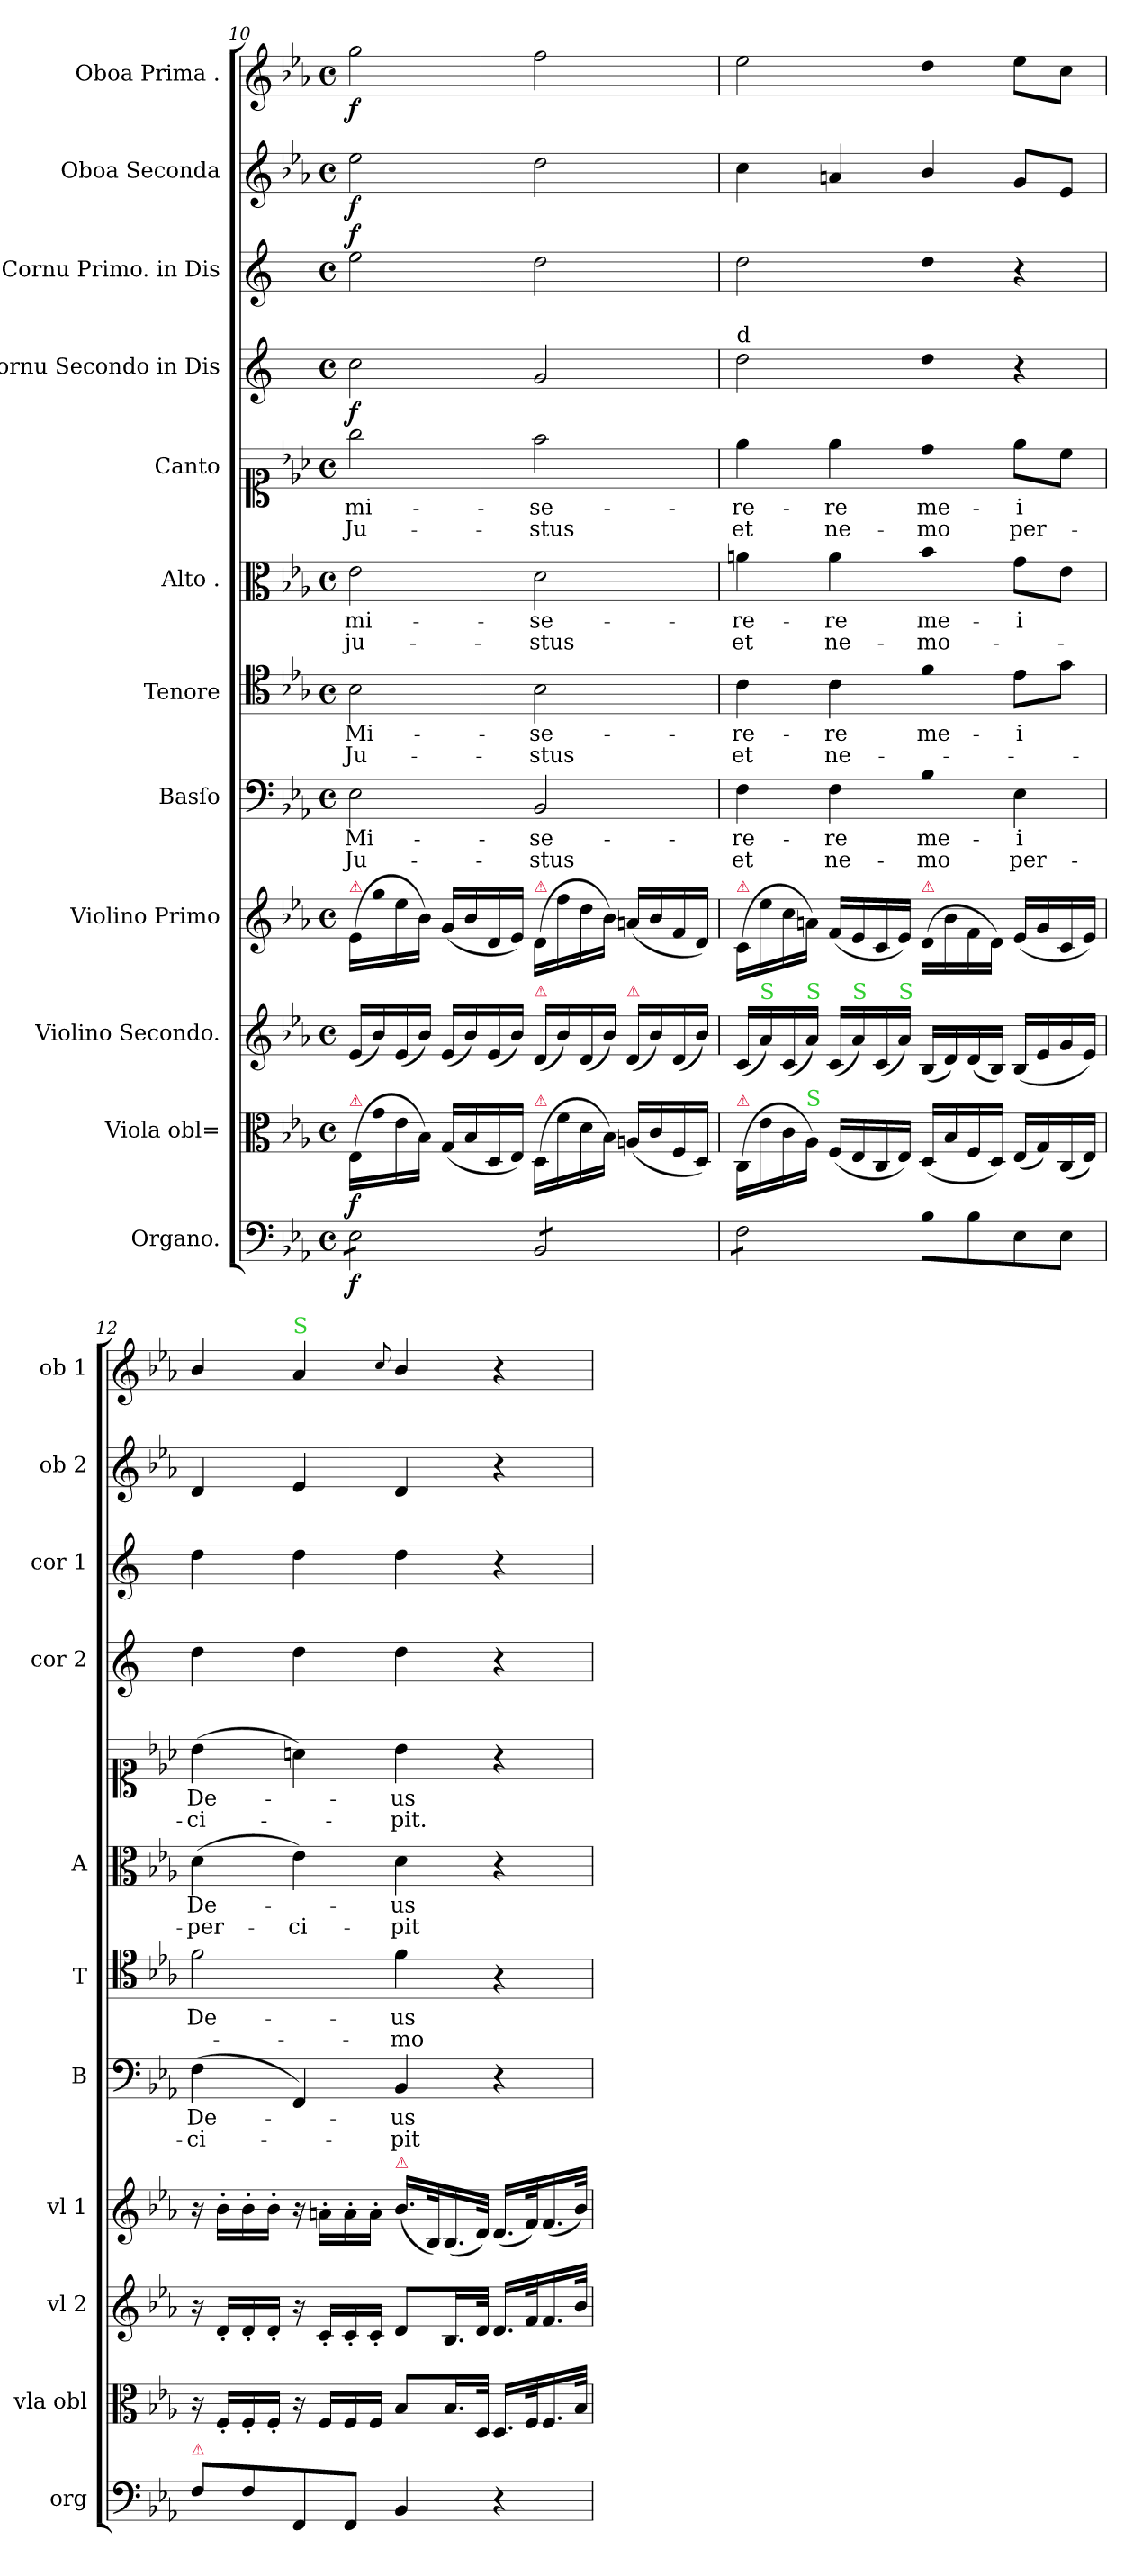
**kern	**dynam	**kern	**dynam	**kern	**kern	**dynam	**kern	**text	**text	**kern	**text	**text	**kern	**text	**text	**kern	**text	**text	**kern	**dynam	**kern	**dynam	**kern	**dynam	**kern	**dynam
*part12	*part12	*part11	*part11	*part10	*part9	*part9	*part8	*part8	*part8	*part7	*part7	*part7	*part6	*part6	*part6	*part5	*part5	*part5	*part4	*part4	*part3	*part3	*part2	*part2	*part1	*part1
*staff12	*staff12	*staff11	*staff11	*staff10	*staff9	*staff9	*staff8	*staff8	*staff8	*staff7	*staff7	*staff7	*staff6	*staff6	*staff6	*staff5	*staff5	*staff5	*staff4	*staff4	*staff3	*staff3	*staff2	*staff2	*staff1	*staff1
*I"Organo.	*	*I"Viola obl=	*	*I"Violino Secondo.	*I"Violino Primo	*	*I"Basſo	*	*	*I"Tenore	*	*	*I"Alto .	*	*	*I"Canto	*	*	*I"Cornu Secondo in Dis	*	*I"Cornu Primo. in Dis	*	*I"Oboa Seconda	*	*I"Oboa Prima .	*
*I'org	*	*I'vla obl	*	*I'vl 2	*I'vl 1	*	*I'B	*	*	*I'T	*	*	*I'A	*	*	*	*	*	*I'cor 2	*	*I'cor 1	*	*I'ob 2	*	*I'ob 1	*
*clefF4	*	*clefC3	*	*clefG2	*clefG2	*	*clefF4	*	*	*clefC4	*	*	*clefC3	*	*	*clefC1	*	*	*clefG2	*	*clefG2	*	*clefG2	*	*clefG2	*
*	*	*	*	*	*	*	*	*	*	*	*	*	*	*	*	*	*	*	*ITrd5c9	*	*ITrd5c9	*	*	*	*	*
*k[b-e-a-]	*	*k[b-e-a-]	*	*k[b-e-a-]	*k[b-e-a-]	*	*k[b-e-a-]	*	*	*k[b-e-a-]	*	*	*k[b-e-a-]	*	*	*k[b-e-a-]	*	*	*k[b-e-a-]	*	*k[b-e-a-]	*	*k[b-e-a-]	*	*k[b-e-a-]	*
*E-:	*	*E-:	*	*E-:	*E-:	*	*E-:	*	*	*E-:	*	*	*E-:	*	*	*E-:	*	*	*E-:	*	*E-:	*	*E-:	*	*E-:	*
*M4/4	*	*M4/4	*	*M4/4	*M4/4	*	*M4/4	*	*	*M4/4	*	*	*M4/4	*	*	*M4/4	*	*	*M4/4	*	*M4/4	*	*M4/4	*	*M4/4	*
*met(c)	*	*met(c)	*	*met(c)	*met(c)	*	*met(c)	*	*	*met(c)	*	*	*met(c)	*	*	*met(c)	*	*	*met(c)	*	*met(c)	*	*met(c)	*	*met(c)	*
=10	=10	=10	=10	=10	=10	=10	=10	=10	=10	=10	=10	=10	=10	=10	=10	=10	=10	=10	=10	=10	=10	=10	=10	=10	=10	=10
!	!	!	!	!	!LO:TX:a:color=crimson:t=⚠	!	!	!	!	!	!	!	!	!	!	!	!	!	!	!	!	!	!	!	!	!
!	!	!LO:TX:a:color=crimson:t=⚠	!	!	!	!	!	!	!	!	!	!	!	!	!	!	!	!	!	!	!	!	!	!	!	!
!	!	!	!	!	!	!LO:DY:rj	!	!	!	!	!	!	!	!	!	!	!	!	!	!	!	!LO:DY:a	!	!	!	!
*tremolo	*	*	*	*	*	*	*	*	*	*	*	*	*	*	*	*	*	*	*	*	*	*	*	*	*	*
8E-\L	f	(16E-/LL	f	(16e-/LL	(16e-/LL	f&colon;	2E-\	Mi-	Ju-	2B-\	Mi-	Ju-	2e-\	mi-	ju-	2gg\	mi-	Ju-	2e-\	f	2g\	f	2ee-\	f	2gg\	f
.	.	16g\	.	16b-/)	16gg\	.	.	.	.	.	.	.	.	.	.	.	.	.	.	.	.	.	.	.	.	.
8E-\	.	16e-\	.	(16e-/	16ee-\	.	.	.	.	.	.	.	.	.	.	.	.	.	.	.	.	.	.	.	.	.
.	.	16B-\JJ)	.	16b-/JJ)	16b-\JJ)	.	.	.	.	.	.	.	.	.	.	.	.	.	.	.	.	.	.	.	.	.
8E-\	.	(16G/LL	.	(16e-/LL	(16g/LL	.	.	.	.	.	.	.	.	.	.	.	.	.	.	.	.	.	.	.	.	.
.	.	16B-/	.	16b-/)	16b-/	.	.	.	.	.	.	.	.	.	.	.	.	.	.	.	.	.	.	.	.	.
8E-\J	.	16D/	.	(16e-/	16d/	.	.	.	.	.	.	.	.	.	.	.	.	.	.	.	.	.	.	.	.	.
.	.	16E-/JJ)	.	16b-/JJ)	16e-/JJ)	.	.	.	.	.	.	.	.	.	.	.	.	.	.	.	.	.	.	.	.	.
!	!	!	!	!	!LO:TX:a:color=crimson:t=⚠	!	!	!	!	!	!	!	!	!	!	!	!	!	!	!	!	!	!	!	!	!
!	!	!	!	!LO:TX:a:color=crimson:t=⚠	!	!	!	!	!	!	!	!	!	!	!	!	!	!	!	!	!	!	!	!	!	!
!	!	!LO:TX:a:color=crimson:t=⚠	!	!	!	!	!	!	!	!	!	!	!	!	!	!	!	!	!	!	!	!	!	!	!	!
8BB-/L	.	(16D/LL	.	(16d/LL	(16d/LL	.	2BB-/	-se-	-stus	2B-\	-se-	-stus	2d\	-se-	-stus	2ff\	-se-	-stus	2B-/	.	2f\	.	2dd\	.	2ff\	.
.	.	16f\	.	16b-\)	16ff\	.	.	.	.	.	.	.	.	.	.	.	.	.	.	.	.	.	.	.	.	.
8BB-/	.	16d\	.	(16d/	16dd\	.	.	.	.	.	.	.	.	.	.	.	.	.	.	.	.	.	.	.	.	.
.	.	16B-\JJ)	.	16b-\JJ)	16b-\JJ)	.	.	.	.	.	.	.	.	.	.	.	.	.	.	.	.	.	.	.	.	.
!	!	!	!	!LO:TX:a:color=crimson:t=⚠	!	!	!	!	!	!	!	!	!	!	!	!	!	!	!	!	!	!	!	!	!	!
8BB-/	.	(16An/LL	.	(16d/LL	(16an/LL	.	.	.	.	.	.	.	.	.	.	.	.	.	.	.	.	.	.	.	.	.
.	.	16c/	.	16b-\)	16b-/	.	.	.	.	.	.	.	.	.	.	.	.	.	.	.	.	.	.	.	.	.
8BB-/J	.	16F/	.	(16d/	16f/	.	.	.	.	.	.	.	.	.	.	.	.	.	.	.	.	.	.	.	.	.
.	.	16D/JJ)	.	16b-\JJ)	16d/JJ)	.	.	.	.	.	.	.	.	.	.	.	.	.	.	.	.	.	.	.	.	.
=11	=11	=11	=11	=11	=11	=11	=11	=11	=11	=11	=11	=11	=11	=11	=11	=11	=11	=11	=11	=11	=11	=11	=11	=11	=11	=11
!	!	!	!	!	!	!	!	!	!	!	!	!	!	!	!	!	!	!	!LO:TX:a:t=d	!	!	!	!	!	!	!
!	!	!	!	!	!LO:TX:a:color=crimson:t=⚠	!	!	!	!	!	!	!	!	!	!	!	!	!	!	!	!	!	!	!	!	!
!	!	!LO:TX:a:color=crimson:t=⚠	!	!	!	!	!	!	!	!	!	!	!	!	!	!	!	!	!	!	!	!	!	!	!	!
8F\L	.	(16C/LL	.	(16c/LL	(16c/LL	.	4F\	-re-	et	4c\	-re-	et	4an\	-re-	et	4ee-\	-re-	et	2f\	.	2f\	.	4cc\	.	2ee-\	.
!	!	!	!	!LO:TX:a:color=limegreen:t=S	!	!	!	!	!	!	!	!	!	!	!	!	!	!	!	!	!	!	!	!	!	!
.	.	16e-\	.	16a-/)	16ee-\	.	.	.	.	.	.	.	.	.	.	.	.	.	.	.	.	.	.	.	.	.
8F\	.	16c\	.	(16c/	16cc\	.	.	.	.	.	.	.	.	.	.	.	.	.	.	.	.	.	.	.	.	.
!	!	!	!	!LO:TX:a:color=limegreen:t=S	!	!	!	!	!	!	!	!	!	!	!	!	!	!	!	!	!	!	!	!	!	!
!	!	!LO:TX:a:color=limegreen:t=S	!	!	!	!	!	!	!	!	!	!	!	!	!	!	!	!	!	!	!	!	!	!	!	!
.	.	16A-\JJ)	.	16a-/JJ)	16an\JJ)	.	.	.	.	.	.	.	.	.	.	.	.	.	.	.	.	.	.	.	.	.
8F\	.	(16F/LL	.	(16c/LL	(16f/LL	.	4F\	-re	ne-	4c\	-re	ne-	4a\	-re	ne-	4ee-\	-re	ne-	.	.	.	.	4an/	.	.	.
!	!	!	!	!LO:TX:a:color=limegreen:t=S	!	!	!	!	!	!	!	!	!	!	!	!	!	!	!	!	!	!	!	!	!	!
.	.	16E-/	.	16a-/)	16e-/	.	.	.	.	.	.	.	.	.	.	.	.	.	.	.	.	.	.	.	.	.
8F\J	.	16C/	.	(16c/	16c/	.	.	.	.	.	.	.	.	.	.	.	.	.	.	.	.	.	.	.	.	.
*Xtremolo	*	*	*	*	*	*	*	*	*	*	*	*	*	*	*	*	*	*	*	*	*	*	*	*	*	*
!	!	!	!	!LO:TX:a:color=limegreen:t=S	!	!	!	!	!	!	!	!	!	!	!	!	!	!	!	!	!	!	!	!	!	!
.	.	16E-/JJ)	.	16a-/JJ)	16e-/JJ)	.	.	.	.	.	.	.	.	.	.	.	.	.	.	.	.	.	.	.	.	.
!	!	!	!	!	!LO:TX:a:color=crimson:t=⚠	!	!	!	!	!	!	!	!	!	!	!	!	!	!	!	!	!	!	!	!	!
8B-\L	.	(16D/LL	.	(16B-/LL	(16d/LL	.	4B-\	me-	-mo	4f\	me-	.	4b-\	me-	-mo-	4dd\	me-	-mo	4f\	.	4f\	.	4b-/	.	4dd\	.
.	.	16B-/	.	16d/)	16b-\	.	.	.	.	.	.	.	.	.	.	.	.	.	.	.	.	.	.	.	.	.
8B-\	.	16F/	.	(16d/	16f\	.	.	.	.	.	.	.	.	.	.	.	.	.	.	.	.	.	.	.	.	.
.	.	16D/JJ)	.	16B-/JJ)	16d\JJ)	.	.	.	.	.	.	.	.	.	.	.	.	.	.	.	.	.	.	.	.	.
8E-\	.	(16E-/LL	.	(16B-/LL	(16e-/LL	.	4E-\	-i	per-	8e-\L	-i	.	8g\L	-i	.	8ee-\L	-i	per-	4r	.	4r	.	8g/L	.	8ee-\L	.
.	.	16G/)	.	16e-/	16g/	.	.	.	.	.	.	.	.	.	.	.	.	.	.	.	.	.	.	.	.	.
8E-\J	.	(16C/	.	16g/	16c/	.	.	.	.	8g\J	.	.	8e-\J	.	.	8cc\J	.	.	.	.	.	.	8e-/J	.	8cc\J	.
.	.	16E-/JJ)	.	16e-/JJ)	16e-/JJ)	.	.	.	.	.	.	.	.	.	.	.	.	.	.	.	.	.	.	.	.	.
=12	=12	=12	=12	=12	=12	=12	=12	=12	=12	=12	=12	=12	=12	=12	=12	=12	=12	=12	=12	=12	=12	=12	=12	=12	=12	=12
!LO:TX:a:color=crimson:t=⚠	!	!	!	!	!	!	!	!	!	!	!	!	!	!	!	!	!	!	!	!	!	!	!	!	!	!
8F\L	.	16r	.	16r	16r	.	(<4F\	De-	-ci-	2f\	De-	.	(4d\	De-	-per-	(4b-\	De-	-ci-	4f\	.	4f\	.	4d/	.	4b-/	.
.	.	16F'/LL	.	16d'/LL	16b-'\LL	.	.	.	.	.	.	.	.	.	.	.	.	.	.	.	.	.	.	.	.	.
8F\	.	16F'/	.	16d'/	16b-'\	.	.	.	.	.	.	.	.	.	.	.	.	.	.	.	.	.	.	.	.	.
.	.	16F'/JJ	.	16d'/JJ	16b-'\JJ	.	.	.	.	.	.	.	.	.	.	.	.	.	.	.	.	.	.	.	.	.
!	!	!	!	!	!	!	!	!	!	!	!	!	!	!	!	!	!	!	!	!	!	!	!	!	!LO:TX:a:color=limegreen:t=S	!
8FF/	.	16r	.	16r	16r	.	4FF/)	.	.	.	.	.	4e-\)	.	-ci-	4an\)	.	.	4f\	.	4f\	.	4e-/	.	4a-/	.
.	.	16F/LL	.	16c'/LL	16an'\LL	.	.	.	.	.	.	.	.	.	.	.	.	.	.	.	.	.	.	.	.	.
8FF/J	.	16F/	.	16c'/	16a'\	.	.	.	.	.	.	.	.	.	.	.	.	.	.	.	.	.	.	.	.	.
.	.	16F/JJ	.	16c'/JJ	16a'\JJ	.	.	.	.	.	.	.	.	.	.	.	.	.	.	.	.	.	.	.	.	.
.	.	.	.	.	.	.	.	.	.	.	.	.	.	.	.	.	.	.	.	.	.	.	.	.	8qqcc/	.
!	!	!	!	!	!LO:TX:a:color=crimson:t=⚠	!	!	!	!	!	!	!	!	!	!	!	!	!	!	!	!	!	!	!	!	!
4BB-/	.	8B-/L	.	8d/L	(16.b-\LL	.	4BB-/	-us	-pit	4f\	-us	-mo	4d\	-us	-pit	4b-\	-us	-pit.	4f\	.	4f\	.	4d/	.	4b-/	.
.	.	.	.	.	32B-/K)	.	.	.	.	.	.	.	.	.	.	.	.	.	.	.	.	.	.	.	.	.
.	.	16.B-/L	.	16.B-/L	(16.B-/	.	.	.	.	.	.	.	.	.	.	.	.	.	.	.	.	.	.	.	.	.
.	.	32D/JJk	.	32d/JJk	32d/JJk)	.	.	.	.	.	.	.	.	.	.	.	.	.	.	.	.	.	.	.	.	.
4r	.	16.D/LL	.	16.d/LL	(16.d/LL	.	4r	.	.	4r	.	.	4r	.	.	4r	.	.	4r	.	4r	.	4r	.	4r	.
.	.	32F/K	.	32f/K	32f/K)	.	.	.	.	.	.	.	.	.	.	.	.	.	.	.	.	.	.	.	.	.
.	.	16.F/	.	16.f/	(16.f/	.	.	.	.	.	.	.	.	.	.	.	.	.	.	.	.	.	.	.	.	.
.	.	32B-/JJk	.	32b-/JJk	32b-/JJk)	.	.	.	.	.	.	.	.	.	.	.	.	.	.	.	.	.	.	.	.	.
=	=	=	=	=	=	=	=	=	=	=	=	=	=	=	=	=	=	=	=	=	=	=	=	=	=	=
*-	*-	*-	*-	*-	*-	*-	*-	*-	*-	*-	*-	*-	*-	*-	*-	*-	*-	*-	*-	*-	*-	*-	*-	*-	*-	*-
